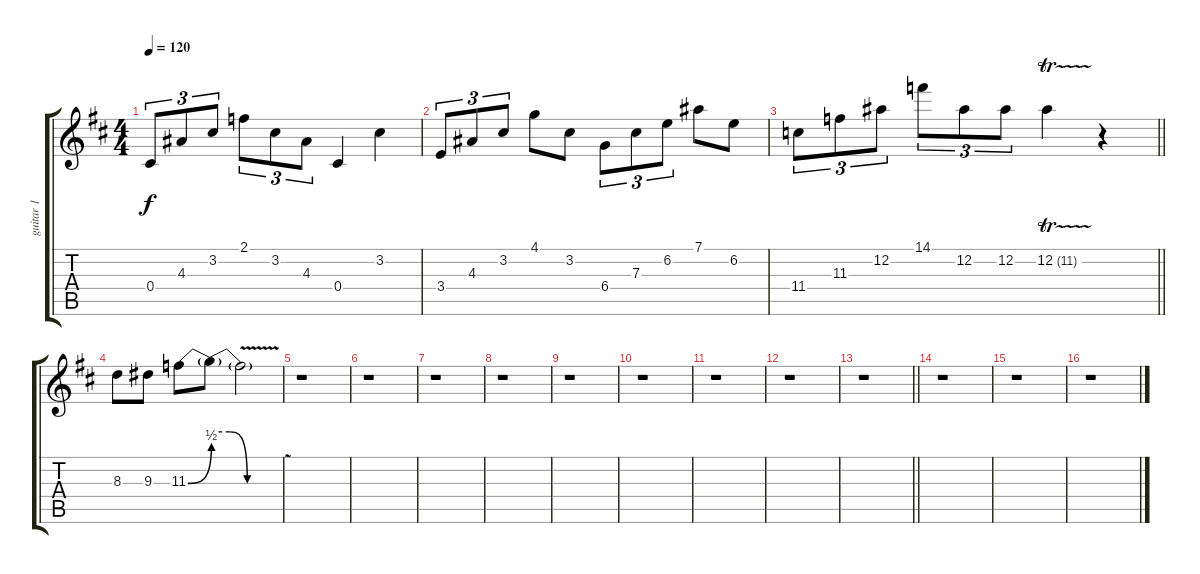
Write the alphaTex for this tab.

\track ("guitar 1" "guitar 1") {instrument acousticguitarsteel}
\staff {score tabs}
\tuning (Eb4 Bb3 Gb3 Db3 Ab2 Eb2) {hide}
\ts (4 4)
\tempo 120
\clef g2
\ks bminor
0.4.8{tu (3 2) dy f} 4.3.8{tu (3 2)} 3.2.8{tu (3 2)} 2.1.8{tu (3 2)} 3.2.8{tu (3 2)} 4.3.8{tu (3 2)} 0.4.4 3.2.4 |
3.4.8{tu (3 2)} 4.3.8{tu (3 2)} 3.2.8{tu (3 2)} 4.1.8 3.2.8 6.4.8{tu (3 2)} 7.3.8{tu (3 2)} 6.2.8{tu (3 2)} 7.1.8 6.2.8 |
\barLineRight lightlight
11.4.8{tu (3 2)} 11.3.8{tu (3 2)} 12.2.8{tu (3 2)} 14.1.8{tu (3 2)} 12.2.8{tu (3 2)} 12.2.8{tu (3 2)} 12.2{tr (11 32)}.4 r.4 |
8.3.8 9.3.8 11.3{be (bend 0 0 60 2)}.8 11.3{be (custom 0 4 15 4 30 0 60 0) t}.8 11.3{v t}.2 |
r.1 |
r.1 |
r.1 |
r.1 |
r.1 |
r.1 |
r.1 |
r.1 |
\barLineRight lightlight
r.1 |
r.1 |
r.1 |
r.1
